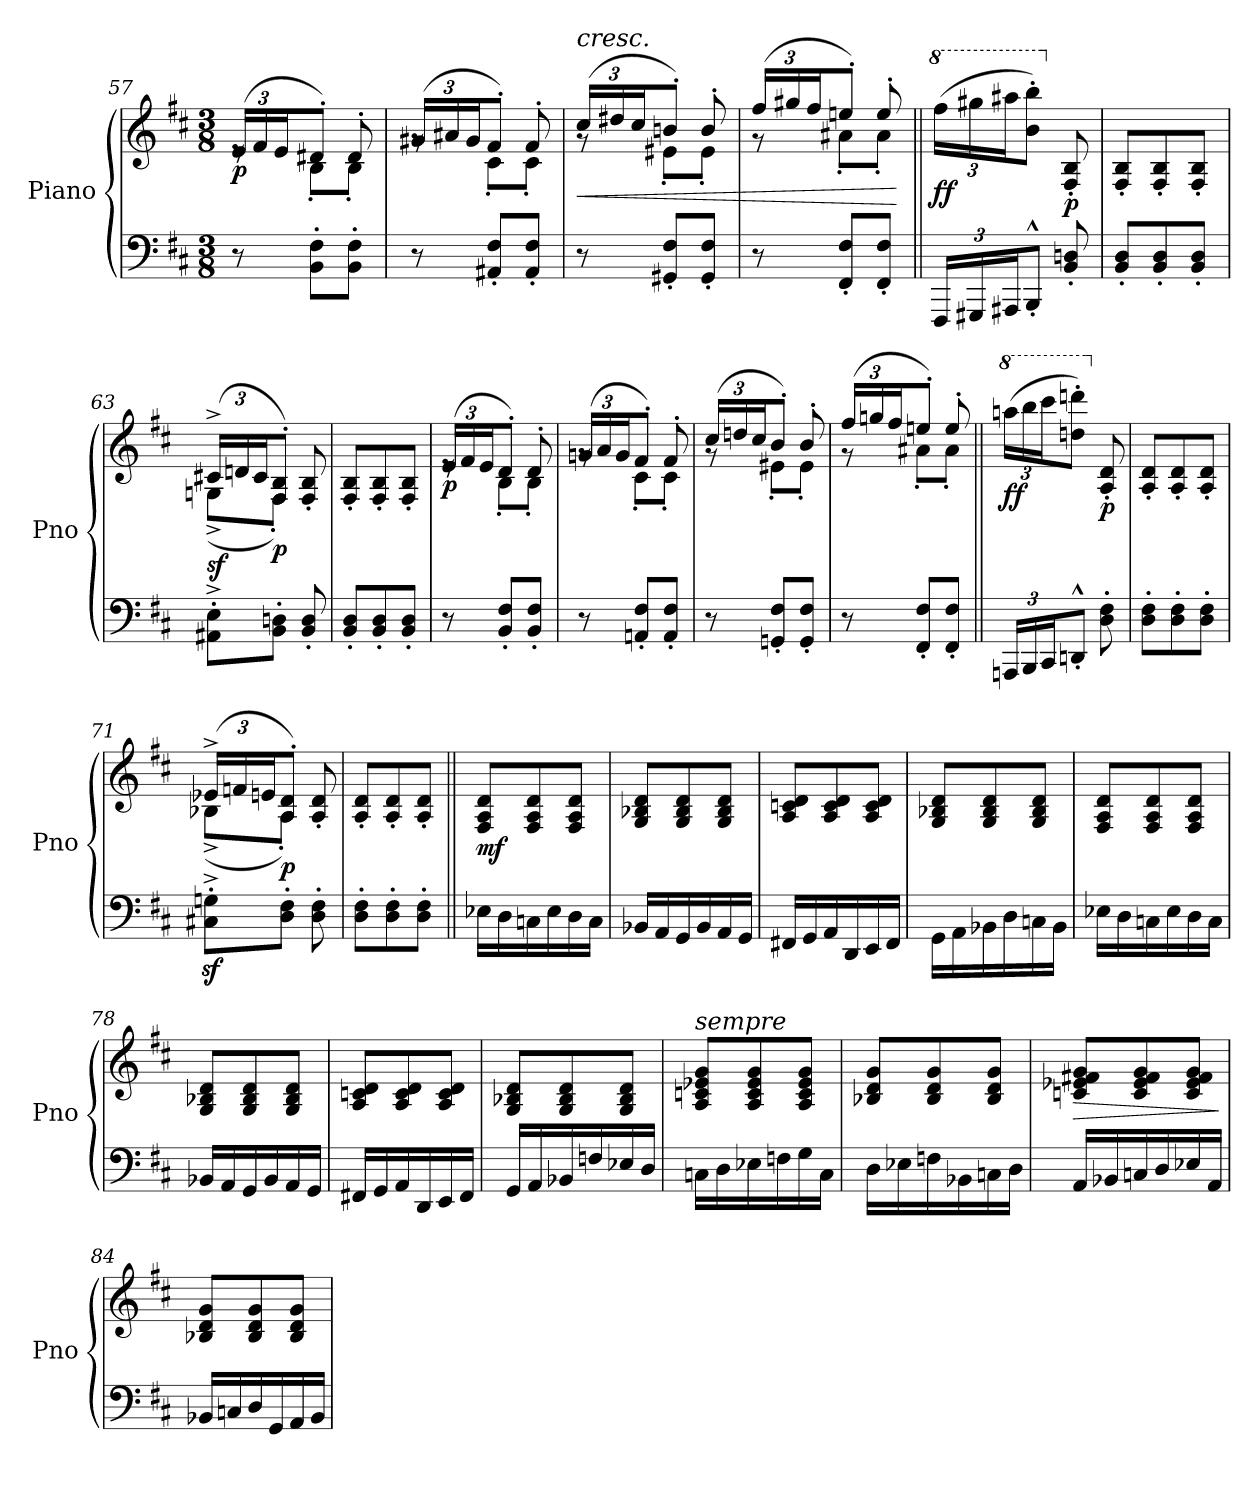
**kern	**kern	**dynam
*part1	*part1	*part1
*staff2	*staff1	*staff1/2
*I"Piano	*	*
*I'Pno	*	*
*clefF4	*clefG2	*
*k[f#c#]	*k[f#c#]	*
*M3/8	*M3/8	*
*	*Xbrackettup	*
=57	=57	=57
*	*^	*
!	!	!	!LO:DY:b
8r	(>24e/LL	8re	p
.	24f#/	.	.
.	24e/J	.	.
8BB\' 8F#\'L	8d#X'/J)	8B'\L	.
8BB\' 8F#\'J	8d#'/	8B'\J	.
=58	=58	=58	=58
8r	(>24g#X/LL	8rg	.
.	24a#X/	.	.
.	24g#/J	.	.
8AA#X/' 8F#/'L	8f#'/J)	8c#'\L	.
8AA#/' 8F#/'J	8f#'/	8c#'\J	.
=59	=59	=59	=59
!	!LO:TX:a:i:t=cresc.	!	!
!	!	!	!LO:HP:b
8r	(>24cc#/LL	8rg	<
.	24dd#X/	.	.
.	24cc#/J	.	.
8GG#X/' 8F#/'L	8bn'/J)	8e#X'\L	.
8GG#/' 8F#/'J	8b'/	8e#'\J	.
!!LO:PB:g=z	!!
=60	=60	=60	=60
8r	(>24ff#/LL	8rg	.
.	24gg#X/	.	.
.	24ff#/J	.	.
8FF#/' 8F#/'L	8een'/J)	8a#X'\L	.
8FF#/' 8F#/'J	8ee'/	8a#'\J	.
*	*v	*v	*
.	.	[
=61||	=61||	=61||
*Xbrackettup	*	*
*	*8va	*
!	!	!LO:DY:b
24FFF#/LL	(24fff#\LL	ff
24GGG#X/	24ggg#X\	.
24AAA#X/J	24aaa#X\J	.
8BBB'^^/J	8bb\' 8bbb\'J)	.
*	*X8va	*
!	!	!LO:DY:b
8BB/' 8Dn/'	8F#/' 8B/'	p
=62	=62	=62
8BB/' 8D/'L	8F#/' 8B/'L	.
8BB/' 8D/'	8F#/' 8B/'	.
8BB/' 8D/'J	8F#/' 8B/'J	.
=63	=63	=63
*	*^	*
!	!	!	!LO:DY:b
8AA#X\'^ 8E\'^L	(>24c#X^/LL	(8Gn^\L	sf
.	24dn/	.	.
.	24c#/J	.	.
!	!	!	!LO:DY:b
8BB\' 8Dn\'J	8F#/' 8B/'J)	8F#'\J)	p
8BB/' 8D/'	8F#/' 8B/'	8ryy	.
*	*v	*v	*
=64	=64	=64
8BB/' 8D/'L	8F#/' 8B/'L	.
8BB/' 8D/'	8F#/' 8B/'	.
8BB/' 8D/'J	8F#/' 8B/'J	.
=65	=65	=65
*	*^	*
!	!	!	!LO:DY:b
8r	(>24e/LL	8re	p
.	24f#/	.	.
.	24e/J	.	.
8BB/' 8F#/'L	8d'/J)	8B'\L	.
8BB/' 8F#/'J	8d'/	8B'\J	.
=66	=66	=66	=66
8r	(>24gn/LL	8rg	.
.	24a/	.	.
.	24g/J	.	.
8AAn/' 8F#/'L	8f#'/J)	8c#'\L	.
8AA/' 8F#/'J	8f#'/	8c#'\J	.
!!LO:LB:g=z	!!
=67	=67	=67	=67
8r	(>24cc#/LL	8rg	.
.	24ddn/	.	.
.	24cc#/J	.	.
8GGn/' 8F#/'L	8b'/J)	8e#X'\L	.
8GG/' 8F#/'J	8b'/	8e#'\J	.
=68	=68	=68	=68
8r	(>24ff#/LL	8rg	.
.	24ggn/	.	.
.	24ff#/J	.	.
8FF#/' 8F#/'L	8een'/J)	8a#X'\L	.
8FF#/' 8F#/'J	8ee'/	8a#'\J	.
*	*v	*v	*
=69||	=69||	=69||
*	*8va	*
*	*^	*
!	!	!	!LO:DY:b
*	*v	*v	*
24AAAn/LL	(24aaan\LL	ff
24BBB/	24bbb\	.
24CC#/J	24cccc#\J	.
8DDn'^^/J	8dddn\' 8ddddn\'J)	.
*	*X8va	*
!	!	!LO:DY:b
8D\' 8F#\'	8A/' 8d/'	p
=70	=70	=70
8D\' 8F#\'L	8A/' 8d/'L	.
8D\' 8F#\'	8A/' 8d/'	.
8D\' 8F#\'J	8A/' 8d/'J	.
=71	=71	=71
*	*^	*
8C#X\z>'^ 8Gn\z>'^L	(>24e-X^/LL	(8B-X^\L	.
.	24fn/	.	.
.	24en/J	.	.
!	!	!	!LO:DY:b
8D\' 8F#\'J	8A/' 8d/'J)	8A'\J)	p
8D\' 8F#\'	8A/' 8d/'	8ryy	.
*	*v	*v	*
=72	=72	=72
8D\' 8F#\'L	8A/' 8d/'L	.
8D\' 8F#\'	8A/' 8d/'	.
8D\' 8F#\'J	8A/' 8d/'J	.
=73||	=73||	=73||
!	!	!LO:DY:b
16E-X\LL	8F#/ 8A/ 8d/L	mf
16D\	.	.
16Cn\	8F#/ 8A/ 8d/	.
16E-\	.	.
16D\	8F#/ 8A/ 8d/J	.
16C\JJ	.	.
!!LO:LB:g=z
=74	=74	=74
16BB-X/LL	8G/ 8B-X/ 8d/L	.
16AA/	.	.
16GG/	8G/ 8B-/ 8d/	.
16BB-/	.	.
16AA/	8G/ 8B-/ 8d/J	.
16GG/JJ	.	.
=75	=75	=75
16FF#X/LL	8A/ 8cn/ 8d/L	.
16GG/	.	.
16AA/	8A/ 8c/ 8d/	.
16DD/	.	.
16EE/	8A/ 8c/ 8d/J	.
16FF#/JJ	.	.
=76	=76	=76
16GG\LL	8G/ 8B-X/ 8d/L	.
16AA\	.	.
16BB-X\	8G/ 8B-/ 8d/	.
16D\	.	.
16Cn\	8G/ 8B-/ 8d/J	.
16BB-\JJ	.	.
=77	=77	=77
16E-X\LL	8F#/ 8A/ 8d/L	.
16D\	.	.
16Cn\	8F#/ 8A/ 8d/	.
16E-\	.	.
16D\	8F#/ 8A/ 8d/J	.
16C\JJ	.	.
=78	=78	=78
16BB-X/LL	8G/ 8B-X/ 8d/L	.
16AA/	.	.
16GG/	8G/ 8B-/ 8d/	.
16BB-/	.	.
16AA/	8G/ 8B-/ 8d/J	.
16GG/JJ	.	.
=79	=79	=79
16FF#X/LL	8A/ 8cn/ 8d/L	.
16GG/	.	.
16AA/	8A/ 8c/ 8d/	.
16DD/	.	.
16EE/	8A/ 8c/ 8d/J	.
16FF#/JJ	.	.
=80	=80	=80
16GG/LL	8G/ 8B-X/ 8d/L	.
16AA/	.	.
16BB-X/	8G/ 8B-/ 8d/	.
16Fn/	.	.
16E-X/	8G/ 8B-/ 8d/J	.
16D/JJ	.	.
!!LO:LB:g=z
=81	=81	=81
!	!LO:TX:a:i:t=sempre	!
16Cn\LL	8A/ 8cn/ 8e-X/ 8g/L	.
16D\	.	.
16E-X\	8A/ 8c/ 8e-/ 8g/	.
16Fn\	.	.
16G\	8A/ 8c/ 8e-/ 8g/J	.
16C\JJ	.	.
=82	=82	=82
16D\LL	8B-X/ 8d/ 8g/L	.
16E-X\	.	.
16Fn\	8B-/ 8d/ 8g/	.
16BB-X\	.	.
16Cn\	8B-/ 8d/ 8g/J	.
16D\JJ	.	.
=83	=83	=83
!	!	!LO:HP:b
16AA/LL	8cn/ 8e-X/ 8f#X/ 8g/L	>
16BB-X/	.	.
16Cn/	8c/ 8e-/ 8f#/ 8g/	.
16D/	.	.
16E-X/	8c/ 8e-/ 8f#/ 8g/J	.
16AA/JJ	.	.
.	.	]
=84	=84	=84
16BB-X/LL	8B-X/ 8d/ 8g/L	.
16Cn/	.	.
16D/	8B-/ 8d/ 8g/	.
16GG/	.	.
16AA/	8B-/ 8d/ 8g/J	.
16BB-/JJ	.	.
=	=	=
*-	*-	*-
